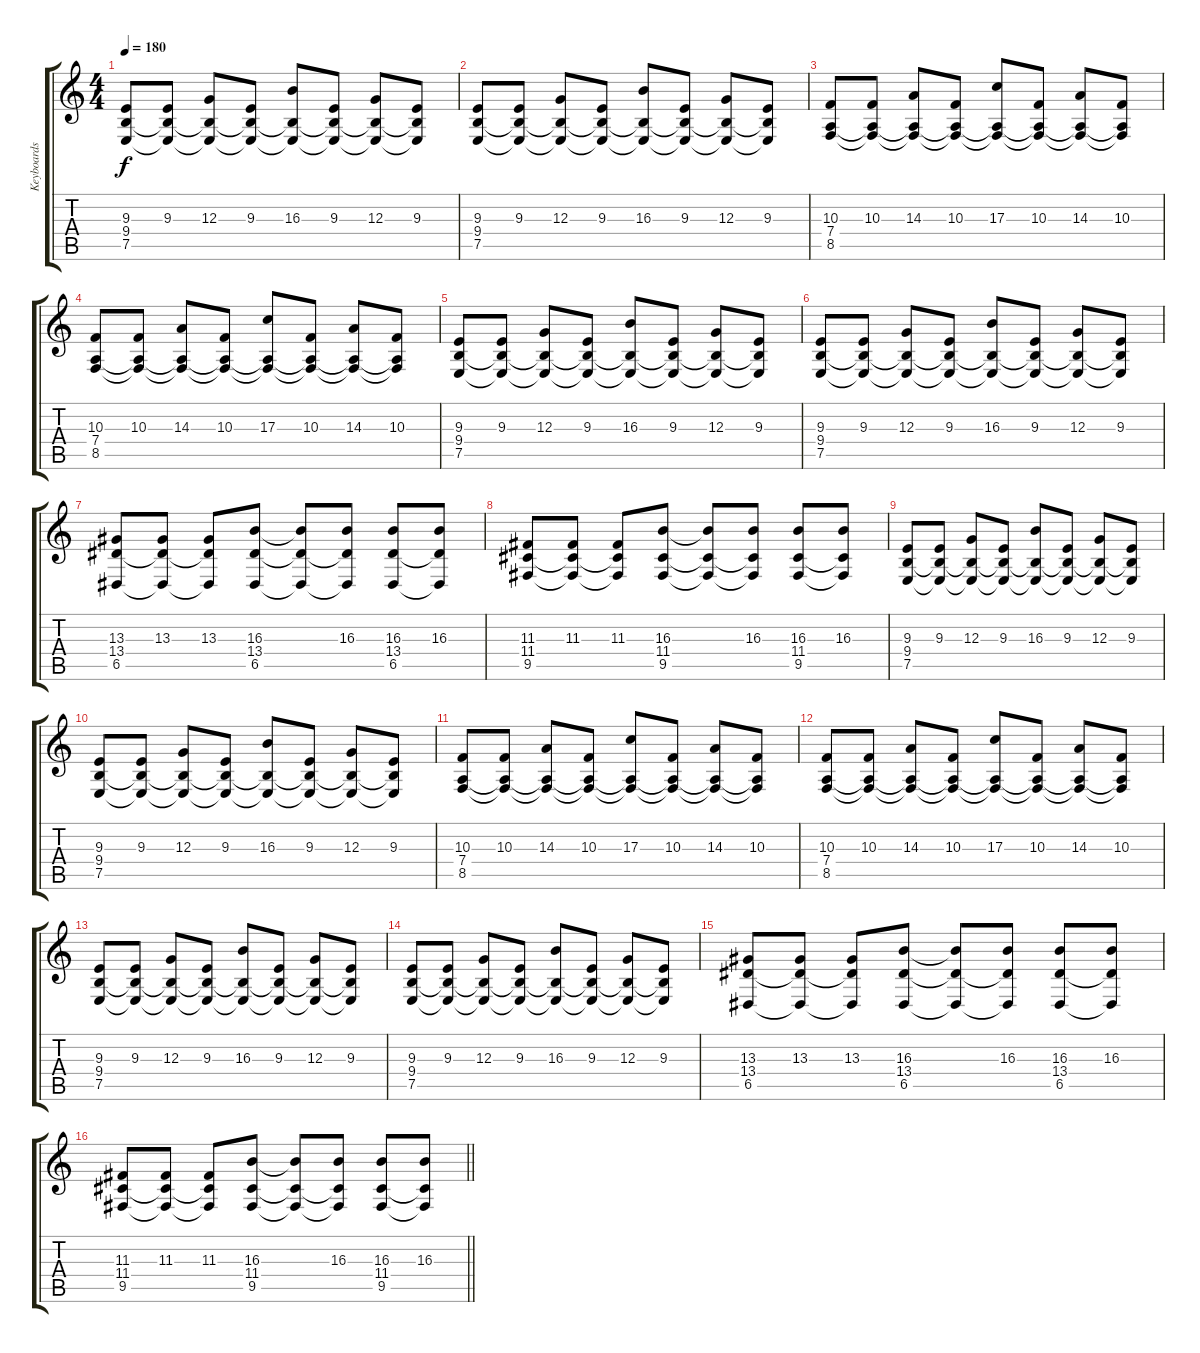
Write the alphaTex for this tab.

\track ("Keyboards 3" "Keyboards ") {instrument choiraahs}
\staff {score tabs}
\tuning (E4 B3 G3 D3 A2 E2) {hide}
\ts (4 4)
\tempo 180
\clef g2
\ks c
(9.3 9.4 7.5).8{dy f} (9.3 9.4{t} 7.5{t}).8 (12.3 9.4{t} 7.5{t}).8 (9.3 9.4{t} 7.5{t}).8 (16.3 9.4{t} 7.5{t}).8 (9.3 9.4{t} 7.5{t}).8 (12.3 9.4{t} 7.5{t}).8 (9.3 9.4{t} 7.5{t}).8 |
(9.3 9.4 7.5).8 (9.3 9.4{t} 7.5{t}).8 (12.3 9.4{t} 7.5{t}).8 (9.3 9.4{t} 7.5{t}).8 (16.3 9.4{t} 7.5{t}).8 (9.3 9.4{t} 7.5{t}).8 (12.3 9.4{t} 7.5{t}).8 (9.3 9.4{t} 7.5{t}).8 |
(10.3 7.4 8.5).8 (10.3 7.4{t} 8.5{t}).8 (14.3 7.4{t} 8.5{t}).8 (10.3 7.4{t} 8.5{t}).8 (17.3 7.4{t} 8.5{t}).8 (10.3 7.4{t} 8.5{t}).8 (14.3 7.4{t} 8.5{t}).8 (10.3 7.4{t} 8.5{t}).8 |
(10.3 7.4 8.5).8 (10.3 7.4{t} 8.5{t}).8 (14.3 7.4{t} 8.5{t}).8 (10.3 7.4{t} 8.5{t}).8 (17.3 7.4{t} 8.5{t}).8 (10.3 7.4{t} 8.5{t}).8 (14.3 7.4{t} 8.5{t}).8 (10.3 7.4{t} 8.5{t}).8 |
(9.3 9.4 7.5).8 (9.3 9.4{t} 7.5{t}).8 (12.3 9.4{t} 7.5{t}).8 (9.3 9.4{t} 7.5{t}).8 (16.3 9.4{t} 7.5{t}).8 (9.3 9.4{t} 7.5{t}).8 (12.3 9.4{t} 7.5{t}).8 (9.3 9.4{t} 7.5{t}).8 |
(9.3 9.4 7.5).8 (9.3 9.4{t} 7.5{t}).8 (12.3 9.4{t} 7.5{t}).8 (9.3 9.4{t} 7.5{t}).8 (16.3 9.4{t} 7.5{t}).8 (9.3 9.4{t} 7.5{t}).8 (12.3 9.4{t} 7.5{t}).8 (9.3 9.4{t} 7.5{t}).8 |
(13.3 13.4 6.5).8 (13.3 13.4{t} 6.5{t}).8 (13.3 13.4{t} 6.5{t}).8 (16.3 13.4 6.5).8 (16.3{t} 13.4{t} 6.5{t}).8 (16.3 13.4{t} 6.5{t}).8 (16.3 13.4 6.5).8 (16.3 13.4{t} 6.5{t}).8 |
(11.3 11.4 9.5).8 (11.3 11.4{t} 9.5{t}).8 (11.3 11.4{t} 9.5{t}).8 (16.3 11.4 9.5).8 (16.3{t} 11.4{t} 9.5{t}).8 (16.3 11.4{t} 9.5{t}).8 (16.3 11.4 9.5).8 (16.3 11.4{t} 9.5{t}).8 |
(9.3 9.4 7.5).8 (9.3 9.4{t} 7.5{t}).8 (12.3 9.4{t} 7.5{t}).8 (9.3 9.4{t} 7.5{t}).8 (16.3 9.4{t} 7.5{t}).8 (9.3 9.4{t} 7.5{t}).8 (12.3 9.4{t} 7.5{t}).8 (9.3 9.4{t} 7.5{t}).8 |
(9.3 9.4 7.5).8 (9.3 9.4{t} 7.5{t}).8 (12.3 9.4{t} 7.5{t}).8 (9.3 9.4{t} 7.5{t}).8 (16.3 9.4{t} 7.5{t}).8 (9.3 9.4{t} 7.5{t}).8 (12.3 9.4{t} 7.5{t}).8 (9.3 9.4{t} 7.5{t}).8 |
(10.3 7.4 8.5).8 (10.3 7.4{t} 8.5{t}).8 (14.3 7.4{t} 8.5{t}).8 (10.3 7.4{t} 8.5{t}).8 (17.3 7.4{t} 8.5{t}).8 (10.3 7.4{t} 8.5{t}).8 (14.3 7.4{t} 8.5{t}).8 (10.3 7.4{t} 8.5{t}).8 |
(10.3 7.4 8.5).8 (10.3 7.4{t} 8.5{t}).8 (14.3 7.4{t} 8.5{t}).8 (10.3 7.4{t} 8.5{t}).8 (17.3 7.4{t} 8.5{t}).8 (10.3 7.4{t} 8.5{t}).8 (14.3 7.4{t} 8.5{t}).8 (10.3 7.4{t} 8.5{t}).8 |
(9.3 9.4 7.5).8 (9.3 9.4{t} 7.5{t}).8 (12.3 9.4{t} 7.5{t}).8 (9.3 9.4{t} 7.5{t}).8 (16.3 9.4{t} 7.5{t}).8 (9.3 9.4{t} 7.5{t}).8 (12.3 9.4{t} 7.5{t}).8 (9.3 9.4{t} 7.5{t}).8 |
(9.3 9.4 7.5).8 (9.3 9.4{t} 7.5{t}).8 (12.3 9.4{t} 7.5{t}).8 (9.3 9.4{t} 7.5{t}).8 (16.3 9.4{t} 7.5{t}).8 (9.3 9.4{t} 7.5{t}).8 (12.3 9.4{t} 7.5{t}).8 (9.3 9.4{t} 7.5{t}).8 |
(13.3 13.4 6.5).8 (13.3 13.4{t} 6.5{t}).8 (13.3 13.4{t} 6.5{t}).8 (16.3 13.4 6.5).8 (16.3{t} 13.4{t} 6.5{t}).8 (16.3 13.4{t} 6.5{t}).8 (16.3 13.4 6.5).8 (16.3 13.4{t} 6.5{t}).8 |
\barLineRight lightlight
(11.3 11.4 9.5).8 (11.3 11.4{t} 9.5{t}).8 (11.3 11.4{t} 9.5{t}).8 (16.3 11.4 9.5).8 (16.3{t} 11.4{t} 9.5{t}).8 (16.3 11.4{t} 9.5{t}).8 (16.3 11.4 9.5).8 (16.3 11.4{t} 9.5{t}).8
